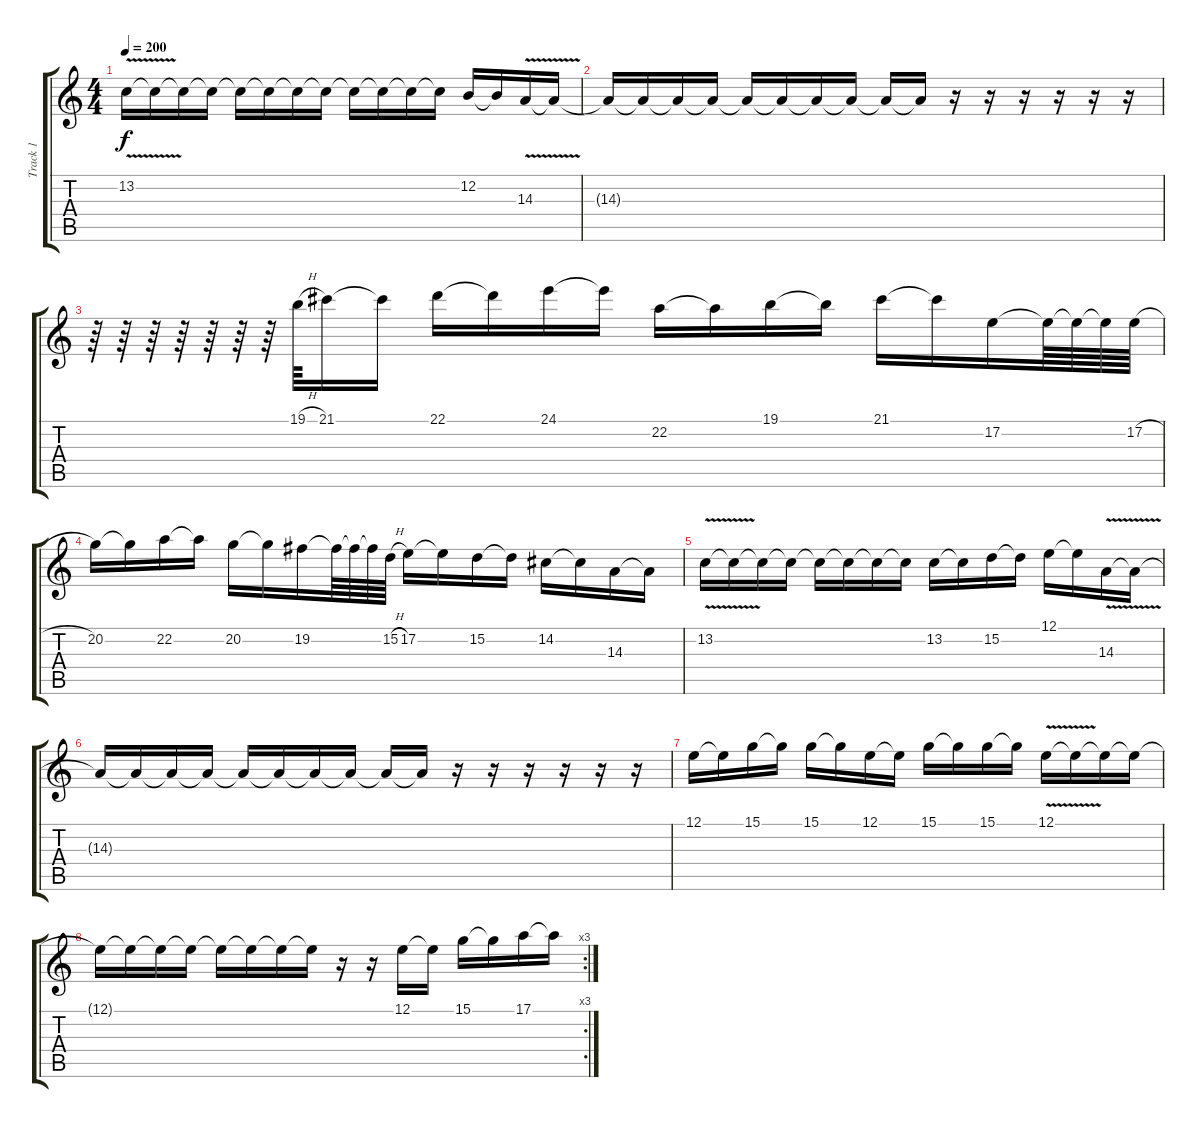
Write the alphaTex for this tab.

\track ("Track 1" "Track 1") {instrument lead5charang}
\staff {score tabs}
\tuning (E4 B3 G3 D3 A2 E2) {hide}
\ts (4 4)
\tempo 200
\clef g2
\ks c
13.2{v}.16{dy f} 13.2{t}.16 13.2{t}.16 13.2{t}.16 13.2{t}.16 13.2{t}.16 13.2{t}.16 13.2{t}.16 13.2{t}.16 13.2{t}.16 13.2{t}.16 13.2{t}.16 12.2.16 12.2{t}.16 14.3{v}.16 14.3{t}.16 |
14.3{t}.16 14.3{t}.16 14.3{t}.16 14.3{t}.16 14.3{t}.16 14.3{t}.16 14.3{t}.16 14.3{t}.16 14.3{t}.16 14.3{t}.16 r.16 r.16 r.16 r.16 r.16 r.16 |
r.64 r.64 r.64 r.64 r.64 r.64 r.64 19.1{h}.64 21.1.16 21.1{t}.16 22.1.16 22.1{t}.16 24.1.16 24.1{t}.16 22.2.16 22.2{t}.16 19.1.16 19.1{t}.16 21.1.16 21.1{t}.16 17.2.16 17.2{t}.64 17.2{t}.64 17.2{t}.64 17.2{h}.64 |
20.2.16 20.2{t}.16 22.2.16 22.2{t}.16 20.2.16 20.2{t}.16 19.2.16 19.2{t}.64 19.2{t}.64 19.2{t}.64 15.2{h}.64 17.2.16 17.2{t}.16 15.2.16 15.2{t}.16 14.2.16 14.2{t}.16 14.3.16 14.3{t}.16 |
13.2{v}.16 13.2{t}.16 13.2{t}.16 13.2{t}.16 13.2{t}.16 13.2{t}.16 13.2{t}.16 13.2{t}.16 13.2.16 13.2{t}.16 15.2.16 15.2{t}.16 12.1.16 12.1{t}.16 14.3{v}.16 14.3{t}.16 |
14.3{t}.16 14.3{t}.16 14.3{t}.16 14.3{t}.16 14.3{t}.16 14.3{t}.16 14.3{t}.16 14.3{t}.16 14.3{t}.16 14.3{t}.16 r.16 r.16 r.16 r.16 r.16 r.16 |
12.1.16 12.1{t}.16 15.1.16 15.1{t}.16 15.1.16 15.1{t}.16 12.1.16 12.1{t}.16 15.1.16 15.1{t}.16 15.1.16 15.1{t}.16 12.1{v}.16 12.1{t}.16 12.1{t}.16 12.1{t}.16 |
\rc 3
12.1{t}.16 12.1{t}.16 12.1{t}.16 12.1{t}.16 12.1{t}.16 12.1{t}.16 12.1{t}.16 12.1{t}.16 r.16 r.16 12.1.16 12.1{t}.16 15.1.16 15.1{t}.16 17.1.16 17.1{t}.16
